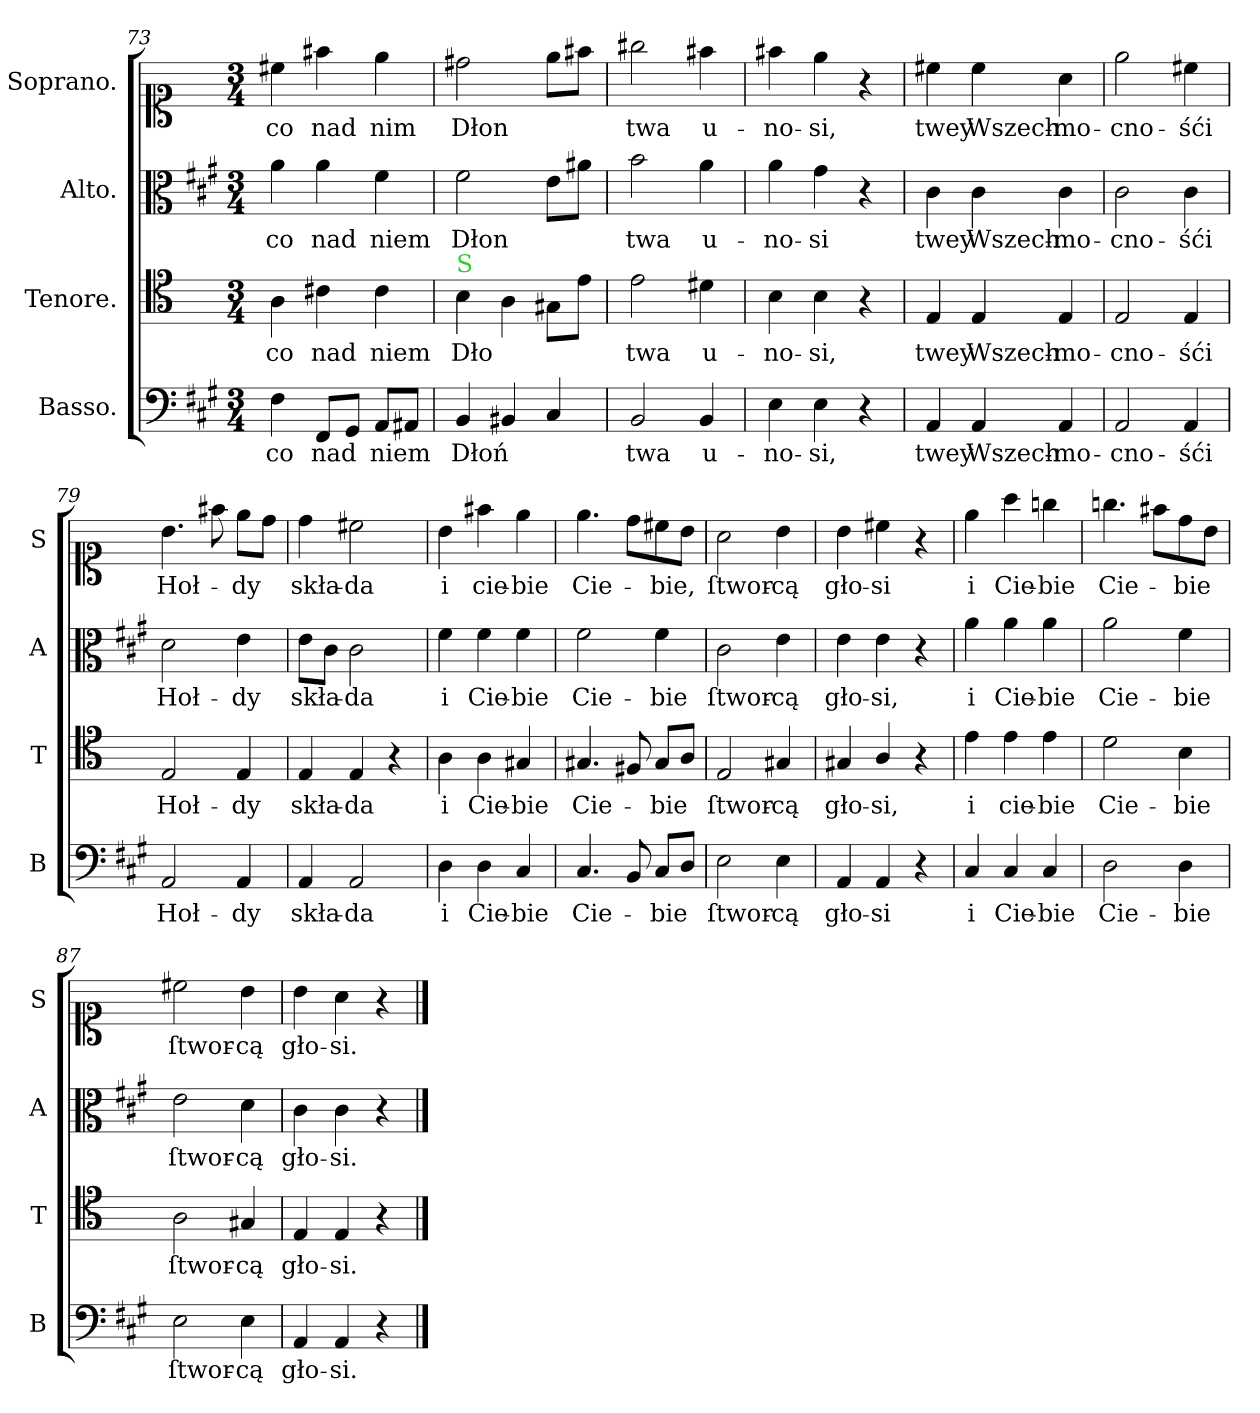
**kern	**text	**kern	**text	**kern	**text	**kern	**text
*part4	*part4	*part3	*part3	*part2	*part2	*part1	*part1
*staff4	*staff4	*staff3	*staff3	*staff2	*staff2	*staff1	*staff1
*I"Basso.	*	*I"Tenore.	*	*I"Alto.	*	*I"Soprano.	*
*I'B	*	*I'T	*	*I'A	*	*I'S	*
*clefF4	*	*clefC4	*	*clefC3	*	*clefC1	*
*k[f#c#g#]	*	*	*	*k[f#c#g#]	*	*	*
*M3/4	*	*M3/4	*	*M3/4	*	*M3/4	*
=73	=73	=73	=73	=73	=73	=73	=73
4F#\	co	4A\	co	4a\	co	4cc#\	co
8FF#/L	nad	4c#\	nad	4a\	nad	4ff#\	nad
8GG#/J	.	.	.	.	.	.	.
8AA/L	niem	4c#\	niem	4f#\	niem	4ee\	nim
8AA#X/J	.	.	.	.	.	.	.
=74	=74	=74	=74	=74	=74	=74	=74
!	!	!LO:TX:a:color=limegreen:t=S	!	!	!	!	!
4BB/	Dłoń	4B\	Dło	2f#\	Dłon	2dd#X\	Dłon
4BB#X/	.	4A\	.	.	.	.	.
4C#/	.	8G#\L	.	8e\L	.	8ee\L	.
.	.	8e\J	.	8a#X\J	.	8ff#\J	.
=75	=75	=75	=75	=75	=75	=75	=75
2BB/	twa	2e\	twa	2b\	twa	2gg#\	twa
4BB/	u-	4d#X\	u-	4a\	u-	4ff#\	u-
=76	=76	=76	=76	=76	=76	=76	=76
4E\	-no-	4B\	-no-	4a\	-no-	4ff#\	-no-
4E\	-si,	4B\	-si,	4g#\	-si	4ee\	-si,
4r	.	4r	.	4r	.	4r	.
=77	=77	=77	=77	=77	=77	=77	=77
4AA/	twey	4E/	twey	4c#\	twey	4cc#\	twey
4AA/	Wszech-	4E/	Wszech-	4c#\	Wszech-	4cc#\	Wszech-
4AA/	-mo-	4E/	-mo-	4c#\	-mo-	4a\	-mo-
=78	=78	=78	=78	=78	=78	=78	=78
2AA/	-cno-	2E/	-cno-	2c#\	-cno-	2ee\	-cno-
4AA/	-śći	4E/	-śći	4c#\	-śći	4cc#\	-śći
=79	=79	=79	=79	=79	=79	=79	=79
2AA/	Hoł-	2E/	Hoł-	2d\	Hoł-	4.b\	Hoł-
.	.	.	.	.	.	8ff#\	.
4AA/	-dy	4E/	-dy	4e\	-dy	8ee\L	-dy
.	.	.	.	.	.	8dd\J	.
=80	=80	=80	=80	=80	=80	=80	=80
4AA/	skła-	4E/	skła-	8e\L	skła-	4dd\	skła-
.	.	.	.	8c#\J	.	.	.
2AA/	-da	4E/	-da	2c#\	-da	2cc#\	-da
.	.	4r	.	.	.	.	.
=81	=81	=81	=81	=81	=81	=81	=81
4D\	i	4A\	i	4f#\	i	4b\	i
4D\	Cie-	4A\	Cie-	4f#\	Cie-	4ff#\	cie-
4C#/	-bie	4G#/	-bie	4f#\	-bie	4ee\	-bie
=82	=82	=82	=82	=82	=82	=82	=82
4.C#/	Cie-	4.G#/	Cie-	2f#\	Cie-	4.ee\	Cie-
8BB/	.	8F#/	.	.	.	8dd\L	.
8C#/L	-bie	8G#/L	-bie	4f#\	-bie	8cc#\	-bie,
8D/J	.	8A/J	.	.	.	8b\J	.
=83	=83	=83	=83	=83	=83	=83	=83
2E\	ſtwor-	2E/	ſtwor-	2c#\	ſtwor-	2a\	ſtwor-
4E\	-cą	4G#/	-cą	4e\	-cą	4b\	-cą
=84	=84	=84	=84	=84	=84	=84	=84
4AA/	gło-	4G#/	gło-	4e\	gło-	4b\	gło-
4AA/	-si	4A/	-si,	4e\	-si,	4cc#\	-si
4r	.	4r	.	4r	.	4r	.
=85	=85	=85	=85	=85	=85	=85	=85
4C#/	i	4e\	i	4a\	i	4ee\	i
4C#/	Cie-	4e\	cie-	4a\	Cie-	4aa\	Cie-
4C#/	-bie	4e\	-bie	4a\	-bie	4ggn\	-bie
=86	=86	=86	=86	=86	=86	=86	=86
2D\	Cie-	2d\	Cie-	2a\	Cie-	4.ggn\	Cie-
.	.	.	.	.	.	8ff#\L	.
4D\	-bie	4B\	-bie	4f#\	-bie	8dd\	-bie
.	.	.	.	.	.	8b\J	.
=87	=87	=87	=87	=87	=87	=87	=87
2E\	ſtwor-	2A\	ſtwor-	2e\	ſtwor-	2cc#\	ſtwor-
4E\	-cą	4G#/	-cą	4d\	-cą	4b\	-cą
=88	=88	=88	=88	=88	=88	=88	=88
4AA/	gło-	4E/	gło-	4c#\	gło-	4b\	gło-
4AA/	-si.	4E/	-si.	4c#\	-si.	4a\	-si.
4r	.	4r	.	4r	.	4r	.
==	==	==	==	==	==	==	==
*-	*-	*-	*-	*-	*-	*-	*-
